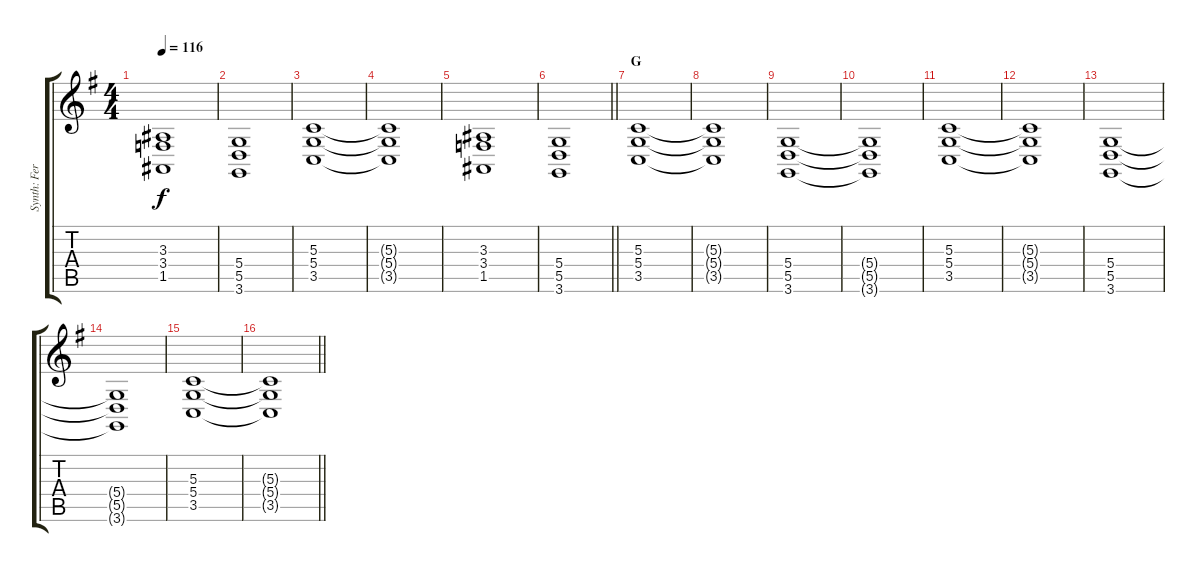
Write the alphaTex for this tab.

\track ("Synth: Ferdy" "Synth: Fer") {instrument synthstrings1}
\staff {score tabs}
\tuning (E4 B3 G3 D3 A2 E2) {hide}
\ts (4 4)
\tempo 116
\clef g2
\ks g
(3.3 3.4 1.5).1{dy f} |
(5.4 5.5 3.6).1 |
(5.3 5.4 3.5).1 |
(5.3{t} 5.4{t} 3.5{t}).1 |
(3.3 3.4 1.5).1 |
\barLineRight lightlight
(5.4 5.5 3.6).1 |
\section ("" "G")
(5.3 5.4 3.5).1 |
(5.3{t} 5.4{t} 3.5{t}).1 |
(5.4 5.5 3.6).1 |
(5.4{t} 5.5{t} 3.6{t}).1 |
(5.3 5.4 3.5).1 |
(5.3{t} 5.4{t} 3.5{t}).1 |
(5.4 5.5 3.6).1 |
(5.4{t} 5.5{t} 3.6{t}).1 |
(5.3 5.4 3.5).1 |
\barLineRight lightlight
(5.3{t} 5.4{t} 3.5{t}).1
